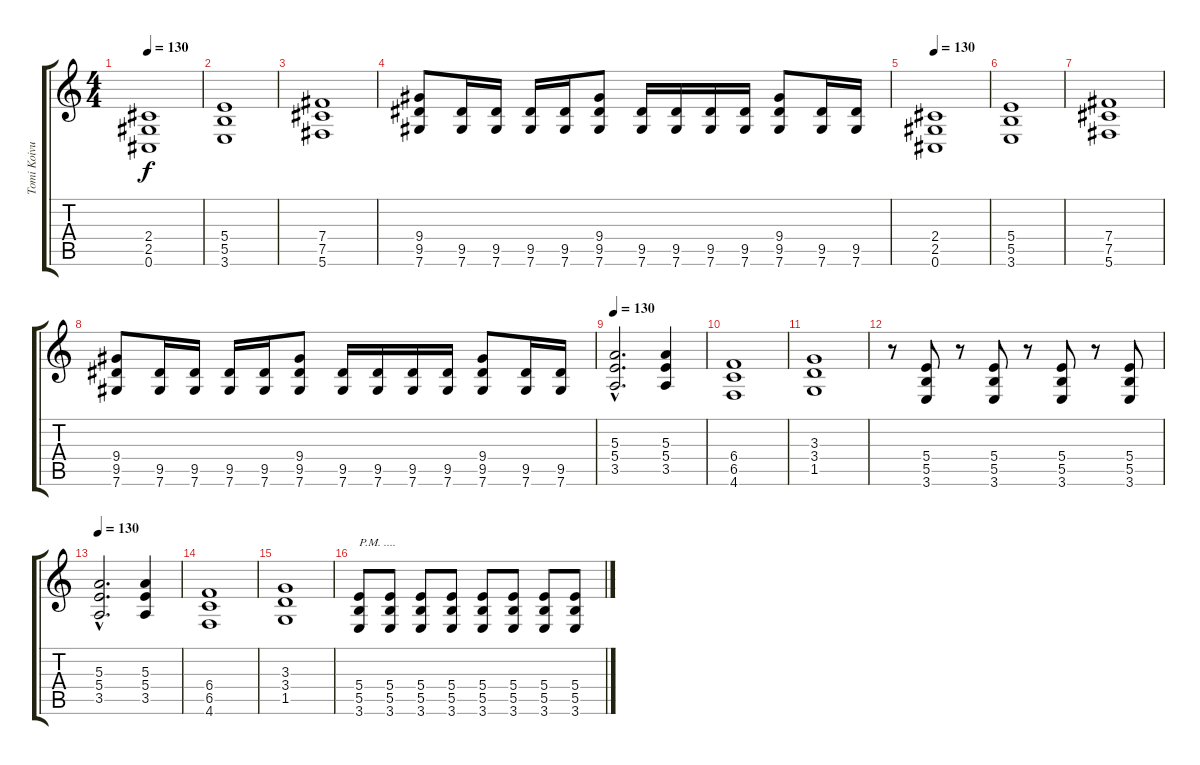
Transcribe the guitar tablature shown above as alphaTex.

\track ("Tomi Koivusaari" "Tomi Koivu") {instrument distortionguitar}
\staff {score tabs}
\tuning (Db4 Ab3 E3 B2 Gb2 Db2) {hide}
\ts (4 4)
\tempo 130
\clef g2
\ks c
(2.4 2.5 0.6).1{dy f} |
(5.4 5.5 3.6).1 |
(7.4 7.5 5.6).1 |
(9.4 9.5 7.6).8 (9.5 7.6).16 (9.5 7.6).16 (9.5 7.6).16 (9.5 7.6).16 (9.4 9.5 7.6).8 (9.5 7.6).16 (9.5 7.6).16 (9.5 7.6).16 (9.5 7.6).16 (9.4 9.5 7.6).8 (9.5 7.6).16 (9.5 7.6).16 |
\tempo 130
(2.4 2.5 0.6).1 |
(5.4 5.5 3.6).1 |
(7.4 7.5 5.6).1 |
(9.4 9.5 7.6).8 (9.5 7.6).16 (9.5 7.6).16 (9.5 7.6).16 (9.5 7.6).16 (9.4 9.5 7.6).8 (9.5 7.6).16 (9.5 7.6).16 (9.5 7.6).16 (9.5 7.6).16 (9.4 9.5 7.6).8 (9.5 7.6).16 (9.5 7.6).16 |
\tempo 130
(5.3{hac} 5.4{hac} 3.5{hac}).2{d} (5.3 5.4 3.5).4 |
(6.4 6.5 4.6).1 |
(3.3 3.4 1.5).1 |
r.8 (5.4 5.5 3.6).8 r.8 (5.4 5.5 3.6).8 r.8 (5.4 5.5 3.6).8 r.8 (5.4 5.5 3.6).8 |
\tempo 130
(5.3{hac} 5.4{hac} 3.5{hac}).2{d} (5.3 5.4 3.5).4 |
(6.4 6.5 4.6).1 |
(3.3 3.4 1.5).1 |
(5.4 5.5 3.6).8{txt "P.M. ...."} (5.4 5.5 3.6).8 (5.4 5.5 3.6).8 (5.4 5.5 3.6).8 (5.4 5.5 3.6).8 (5.4 5.5 3.6).8 (5.4 5.5 3.6).8 (5.4 5.5 3.6).8
